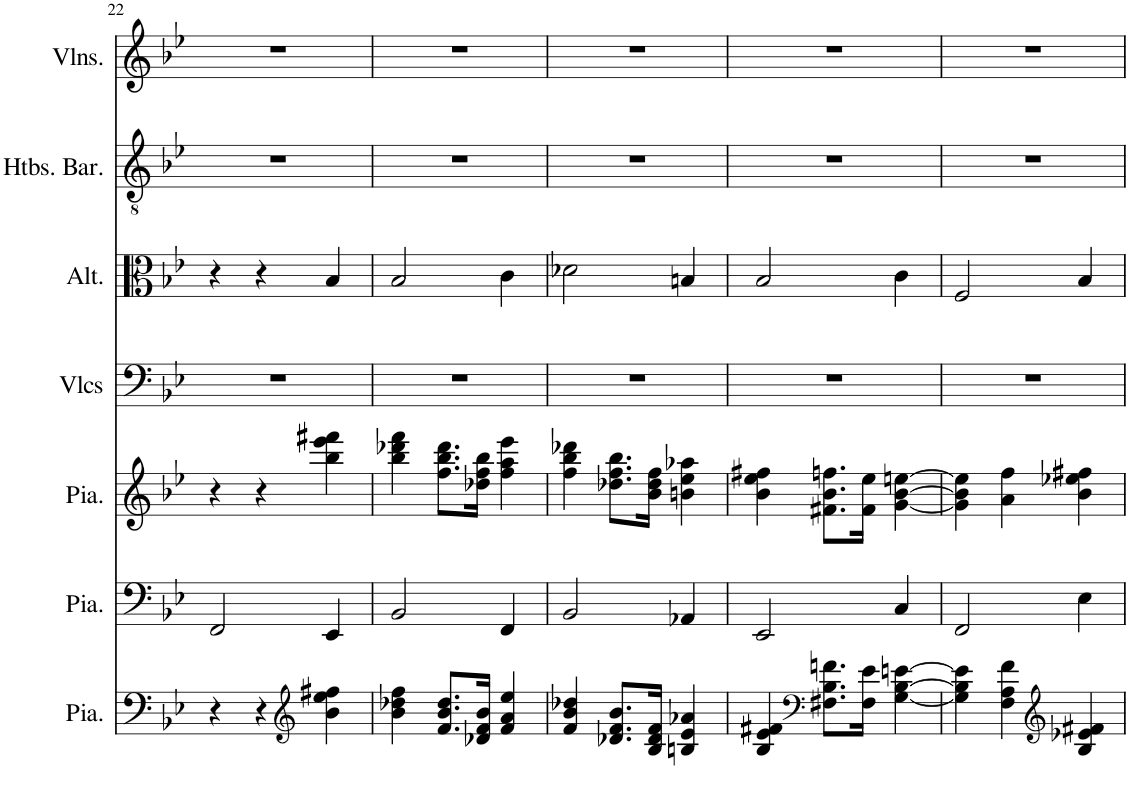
**kern	**kern	**kern	**kern	**kern	**kern	**kern
*part7	*part6	*part5	*part4	*part3	*part2	*part1
*staff7	*staff6	*staff5	*staff4	*staff3	*staff2	*staff1
*I"Piano, Organ	*I"Piano, Pedals	*I"Piano, Organ	*I"Violoncelles, Bass	*I"Altos, Tenor	*I"Hautbois Baryton, Alto	*I"Violons, Soprano
*I'Pia.	*I'Pia.	*I'Pia.	*I'Vlcs	*I'Alt.	*I'Htbs. Bar.	*I'Vlns.
!!LO:PB:g=z
*clefF4	*clefF4	*clefG2	*clefF4	*clefC3	*clefGv2	*clefG2
*k[b-e-]	*k[b-e-]	*k[b-e-]	*k[b-e-]	*k[b-e-]	*k[b-e-]	*k[b-e-]
*M3/4	*M3/4	*M3/4	*M3/4	*M3/4	*M3/4	*M3/4
=22	=22	=22	=22	=22	=22	=22
4r	2FF/	4r	2.r	4r	2.r	2.r
4r	.	4r	.	4r	.	.
*clefG2	*	*	*	*	*	*
4b-\ 4ee-\ 4ff#X\	4EE-/	4bb-\ 4eee-\ 4fff#X\	.	4B-/	.	.
=23	=23	=23	=23	=23	=23	=23
4b-\ 4dd-X\ 4ff\	2BB-/	4bb-\ 4ddd-X\ 4fff\	2.r	2B-/	2.r	2.r
8.f/ 8.b-/ 8.dd-/L	.	8.ff\ 8.bb-\ 8.ddd-\L	.	.	.	.
16d-X/ 16f/ 16b-/Jk	.	16dd-X\ 16ff\ 16bb-\Jk	.	.	.	.
4f/ 4a/ 4ee-/	4FF/	4ff\ 4aa\ 4eee-\	.	4c\	.	.
=24	=24	=24	=24	=24	=24	=24
4f/ 4b-/ 4dd-X/	2BB-/	4ff\ 4bb-\ 4ddd-X\	2.r	2d-X\	2.r	2.r
8.d-X/ 8.f/ 8.b-/L	.	8.dd-X\ 8.ff\ 8.bb-\L	.	.	.	.
16B-/ 16d-/ 16f/Jk	.	16b-\ 16dd-\ 16ff\Jk	.	.	.	.
4Bn/ 4e-/ 4a-X/	4AA-X/	4bn\ 4ee-\ 4aa-X\	.	4Bn/	.	.
=25	=25	=25	=25	=25	=25	=25
4B-/ 4e-/ 4f#X/	2EE-/	4b-\ 4ee-\ 4ff#X\	2.r	2B-/	2.r	2.r
*clefF4	*	*	*	*	*	*
8.F#X\ 8.B-\ 8.fn\L	.	8.f#X\ 8.b-\ 8.ffn\L	.	.	.	.
16F#\ 16e-\Jk	.	16f#\ 16ee-\Jk	.	.	.	.
[4G\ [4B-\ [4en\	4C/	[4g\ [4b-\ [4een\	.	4c\	.	.
=26	=26	=26	=26	=26	=26	=26
4G\] 4B-\] 4e\]	2FF/	4g\] 4b-\] 4ee\]	2.r	2F/	2.r	2.r
4F\ 4A\ 4f\	.	4a\ 4ff\	.	.	.	.
*clefG2	*	*	*	*	*	*
4B-/ 4e-X/ 4f#X/	4E-\	4b-\ 4ee-X\ 4ff#X\	.	4B-/	.	.
=	=	=	=	=	=	=
*-	*-	*-	*-	*-	*-	*-
